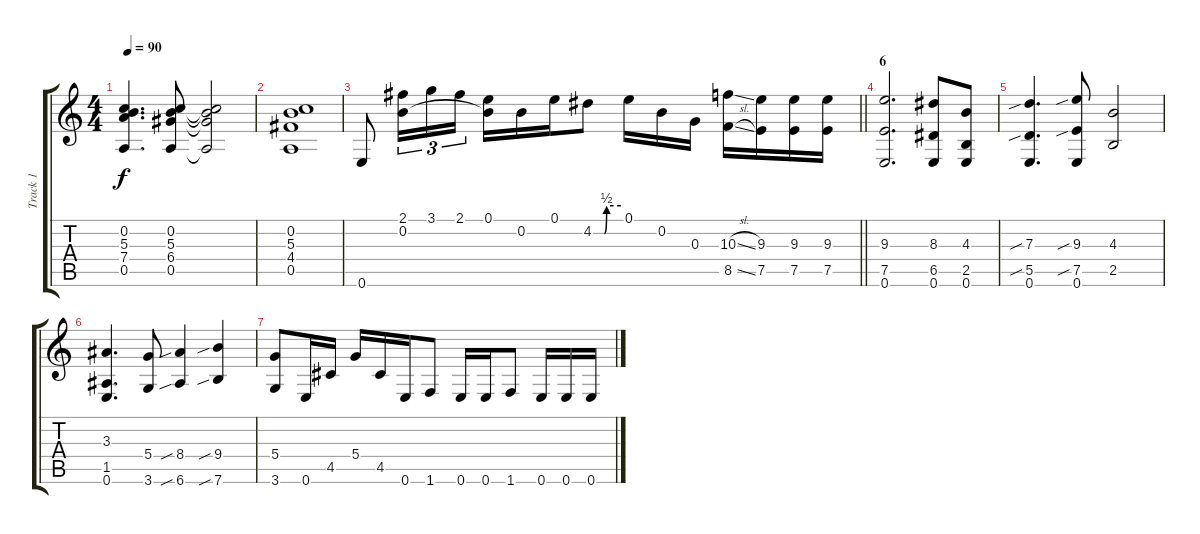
\track ("Track 1" "Track 1") {instrument acousticguitarsteel}
\staff {score tabs}
\tuning (E4 B3 G3 D3 A2 E2) {hide}
\ts (4 4)
\tempo 90
\clef g2
\ks c
(0.2 5.3 7.4 0.5).4{d dy f} (0.2 5.3 6.4 0.5).8 (0.2{t} 5.3{t} 6.4{t} 0.5{t}).2 |
(0.2 5.3 4.4 0.5).1 |
\barLineRight lightlight
0.6.8 (2.1 0.2).16{tu (3 2)} 3.1.16{tu (3 2)} 2.1.16{tu (3 2)} (0.1 0.2{t}).16 0.2.16 0.1.16 4.2{be (custom 0 0 24 0 29 2 60 2)}.8 0.1.16 0.2.16 0.3.16 (10.3{sl} 8.5{sl}).16 (9.3 7.5).16 (9.3 7.5).16 (9.3 7.5).16 |
\section ("" "6")
(9.3 7.5 0.6).2{d} (8.3 6.5 0.6).8 (4.3 2.5 0.6).8 |
(7.3{sib} 5.5{sib} 0.6).4{d} (9.3{sib} 7.5{sib} 0.6).8 (4.3 2.5).2 |
(3.3 1.5 0.6).4{d} (5.4 3.6).8 (8.4{sib} 6.6{sib}).4 (9.4{sib} 7.6{sib}).4 |
(5.4 3.6).8 0.6.16 4.5.16 5.4.16 4.5.16 0.6.16 1.6.8 0.6.16 0.6.16 1.6.8 0.6.16 0.6.16 0.6.16
